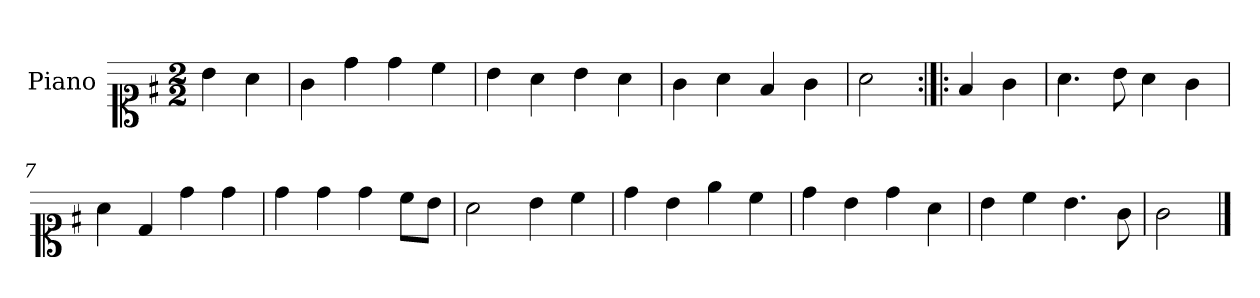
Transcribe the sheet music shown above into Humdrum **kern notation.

**kern
*part1
*staff1
*I"Piano
*I'Pno.
*clefC1
*k[f#]
*M2/2
=
4b\
4a\
=1
4g\
4dd\
4dd\
4cc\
=2
4b\
4a\
4b\
4a\
=3
4g\
4a\
4f#/
4g\
=4
2a\
=5:|!|:
4f#/
4g\
=6
4.a\
8b\
4a\
4g\
=7
4a\
4d/
4dd\
4dd\
=8
4dd\
4dd\
4dd\
8cc\L
8b\J
=9
2a\
4b\
4cc\
=10
4dd\
4b\
4ee\
4cc\
=11
4dd\
4b\
4dd\
4a\
=12
4b\
4cc\
4.b\
8g\
=13
2g\
==
*-
